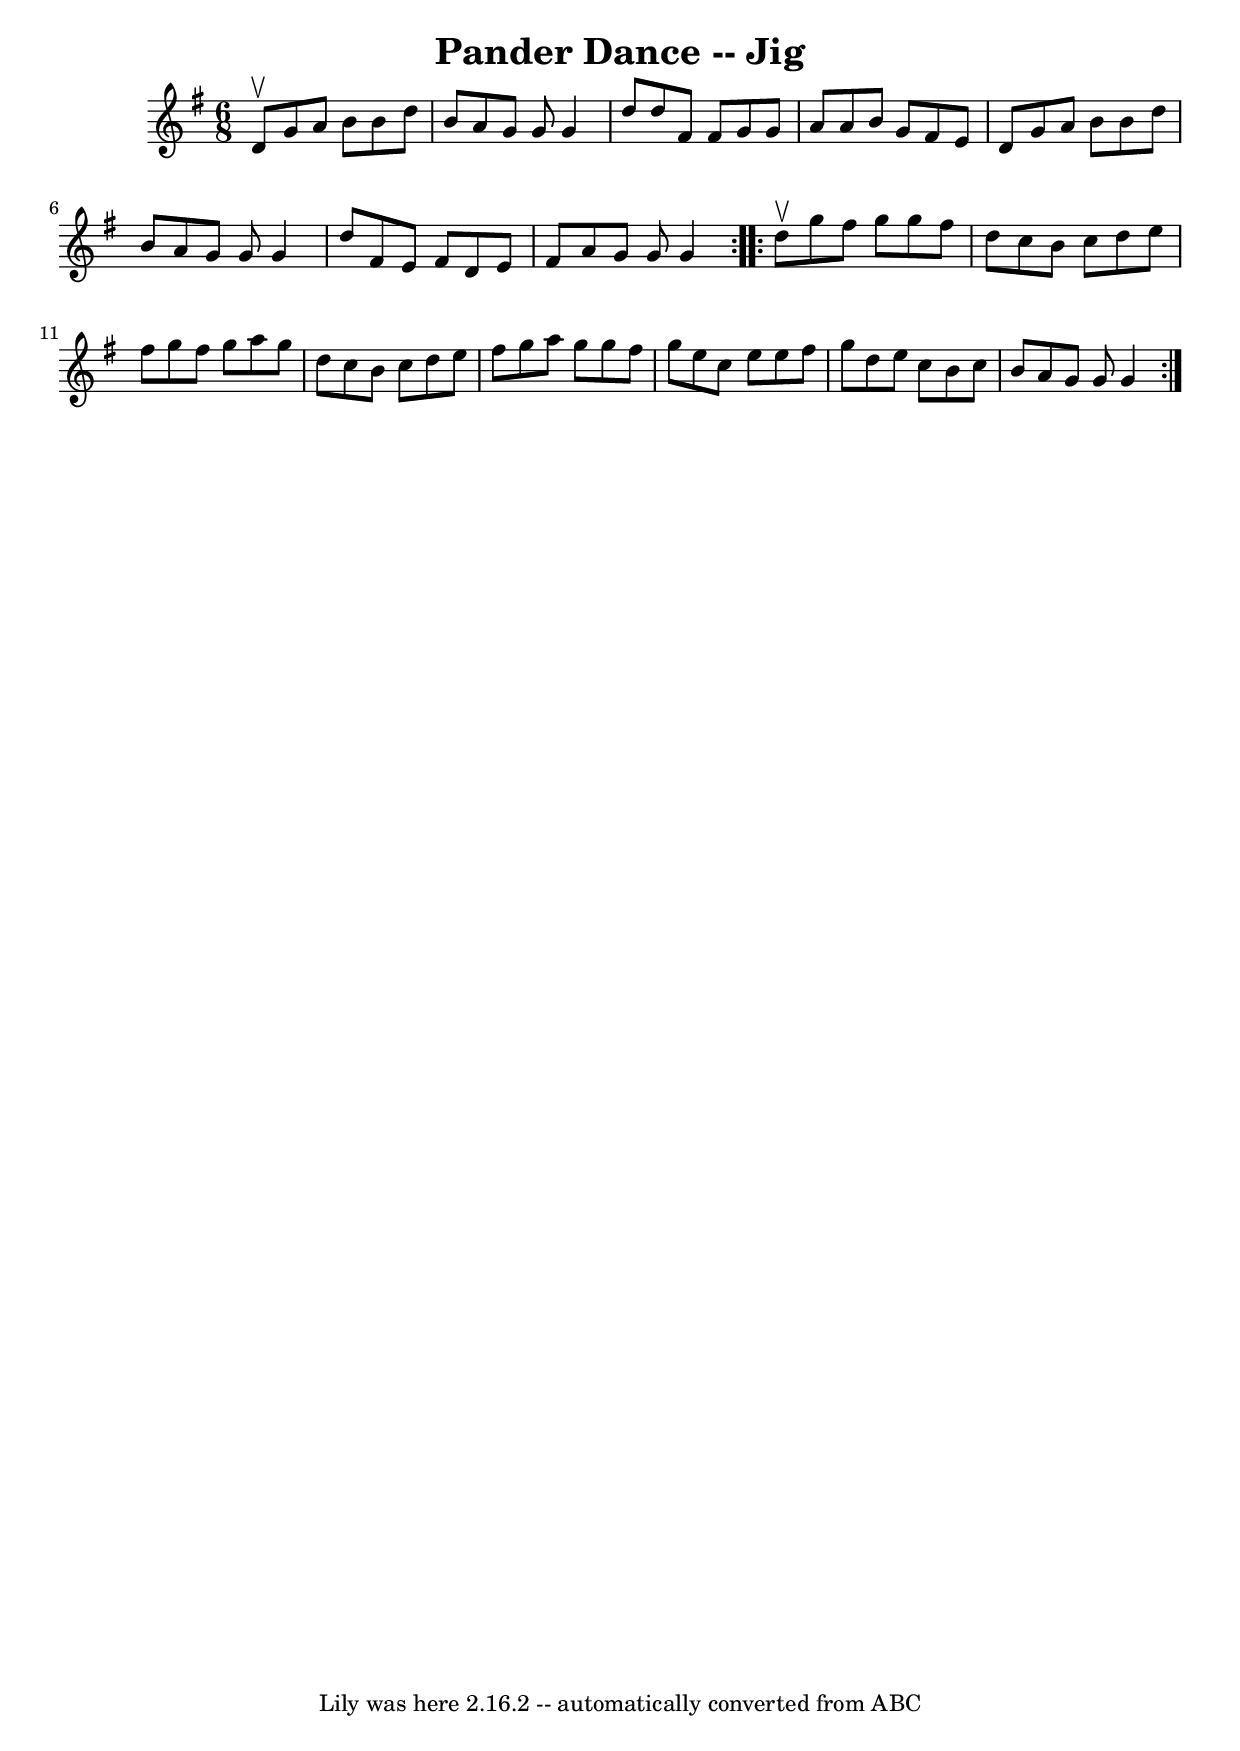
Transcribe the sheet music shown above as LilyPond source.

\version "2.7.40"
\include "Mammoth.ily"
\header {
	%% book = "Ryan's Mammoth Collection"
	crossRefNumber = "1"
	footnotes = "\\\\91 476"
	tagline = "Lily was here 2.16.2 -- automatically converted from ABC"
	title = "Pander Dance -- Jig"
}
voicedefault =  {


\repeat volta 2 {
\time 6/8 
\key g \major d'8^\upbow |
 g'8 a'8 b'8 b'8    
d''8 b'8    |
 a'8 g'8 g'8 g'4 d''8    |
 d''8   
 fis'8 fis'8 g'8 g'8 a'8    |
 a'8 b'8 g'8 fis'8   
 e'8 d'8    |
 g'8 a'8 b'8 b'8 d''8 b'8    |
 
 a'8 g'8 g'8 g'4 d''8    |
 fis'8 e'8 fis'8 d'8   
 e'8 fis'8    |
 a'8 g'8 g'8 g'4  }     \repeat volta 2 {   
d''8^\upbow |
 g''8 fis''8 g''8 g''8 fis''8 d''8    
|
 c''8 b'8 c''8 d''8 e''8 fis''8    |
 g''8    
fis''8 g''8 a''8 g''8 d''8    |
 c''8 b'8 c''8    
d''8 e''8 fis''8    |
 g''8 a''8 g''8 g''8 fis''8   
 g''8    |
 e''8 c''8 e''8 e''8 fis''8 g''8    |
  
 d''8 e''8 c''8 b'8 c''8 b'8    |
 a'8 g'8 g'8    
g'4  }   
}

\score{
    <<

	\context Staff="default"
	{
	    \voicedefault 
	}

    >>
	\layout {
	}
	\midi {}
}
